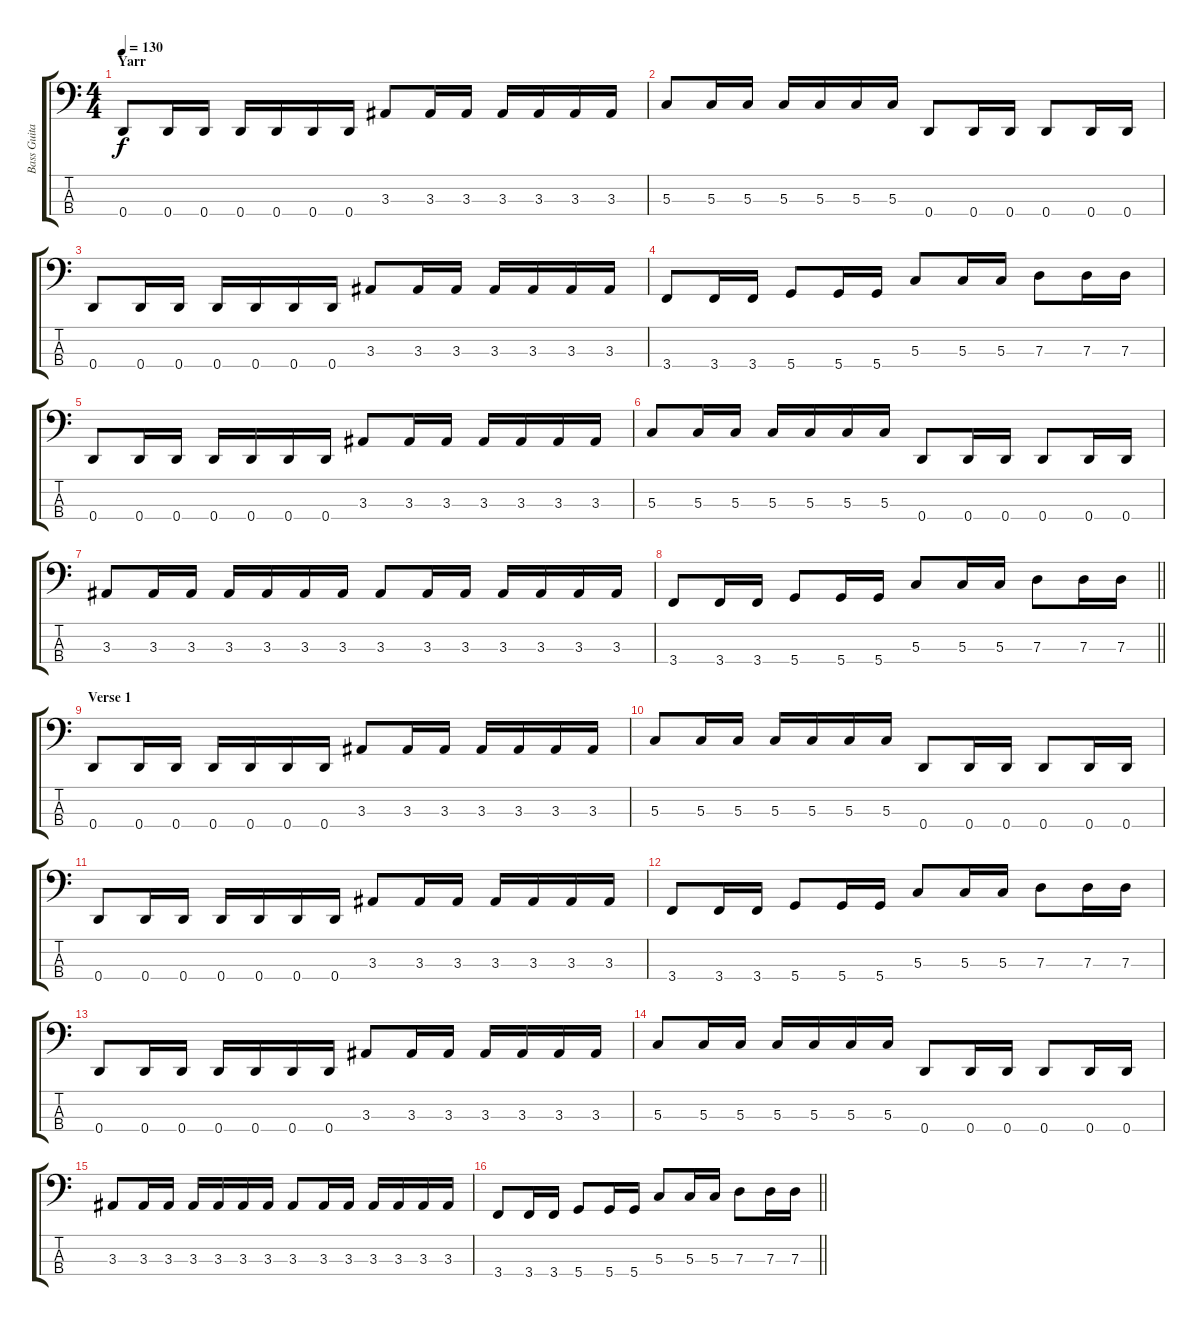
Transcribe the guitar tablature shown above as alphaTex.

\track ("Bass Guitar" "Bass Guita") {instrument electricbassfinger}
\staff {score tabs}
\tuning (F2 C2 G1 D1) {hide}
\ts (4 4)
\section ("" "Yarr")
\tempo 130
\clef f4
\ks c
0.4.8{dy f} 0.4.16 0.4.16 0.4.16 0.4.16 0.4.16 0.4.16 3.3.8 3.3.16 3.3.16 3.3.16 3.3.16 3.3.16 3.3.16 |
5.3.8 5.3.16 5.3.16 5.3.16 5.3.16 5.3.16 5.3.16 0.4.8 0.4.16 0.4.16 0.4.8 0.4.16 0.4.16 |
0.4.8 0.4.16 0.4.16 0.4.16 0.4.16 0.4.16 0.4.16 3.3.8 3.3.16 3.3.16 3.3.16 3.3.16 3.3.16 3.3.16 |
3.4.8 3.4.16 3.4.16 5.4.8 5.4.16 5.4.16 5.3.8 5.3.16 5.3.16 7.3.8 7.3.16 7.3.16 |
0.4.8 0.4.16 0.4.16 0.4.16 0.4.16 0.4.16 0.4.16 3.3.8 3.3.16 3.3.16 3.3.16 3.3.16 3.3.16 3.3.16 |
5.3.8 5.3.16 5.3.16 5.3.16 5.3.16 5.3.16 5.3.16 0.4.8 0.4.16 0.4.16 0.4.8 0.4.16 0.4.16 |
3.3.8 3.3.16 3.3.16 3.3.16 3.3.16 3.3.16 3.3.16 3.3.8 3.3.16 3.3.16 3.3.16 3.3.16 3.3.16 3.3.16 |
\barLineRight lightlight
3.4.8 3.4.16 3.4.16 5.4.8 5.4.16 5.4.16 5.3.8 5.3.16 5.3.16 7.3.8 7.3.16 7.3.16 |
\section ("" "Verse 1")
0.4.8 0.4.16 0.4.16 0.4.16 0.4.16 0.4.16 0.4.16 3.3.8 3.3.16 3.3.16 3.3.16 3.3.16 3.3.16 3.3.16 |
5.3.8 5.3.16 5.3.16 5.3.16 5.3.16 5.3.16 5.3.16 0.4.8 0.4.16 0.4.16 0.4.8 0.4.16 0.4.16 |
0.4.8 0.4.16 0.4.16 0.4.16 0.4.16 0.4.16 0.4.16 3.3.8 3.3.16 3.3.16 3.3.16 3.3.16 3.3.16 3.3.16 |
3.4.8 3.4.16 3.4.16 5.4.8 5.4.16 5.4.16 5.3.8 5.3.16 5.3.16 7.3.8 7.3.16 7.3.16 |
0.4.8 0.4.16 0.4.16 0.4.16 0.4.16 0.4.16 0.4.16 3.3.8 3.3.16 3.3.16 3.3.16 3.3.16 3.3.16 3.3.16 |
5.3.8 5.3.16 5.3.16 5.3.16 5.3.16 5.3.16 5.3.16 0.4.8 0.4.16 0.4.16 0.4.8 0.4.16 0.4.16 |
3.3.8 3.3.16 3.3.16 3.3.16 3.3.16 3.3.16 3.3.16 3.3.8 3.3.16 3.3.16 3.3.16 3.3.16 3.3.16 3.3.16 |
\barLineRight lightlight
3.4.8 3.4.16 3.4.16 5.4.8 5.4.16 5.4.16 5.3.8 5.3.16 5.3.16 7.3.8 7.3.16 7.3.16
